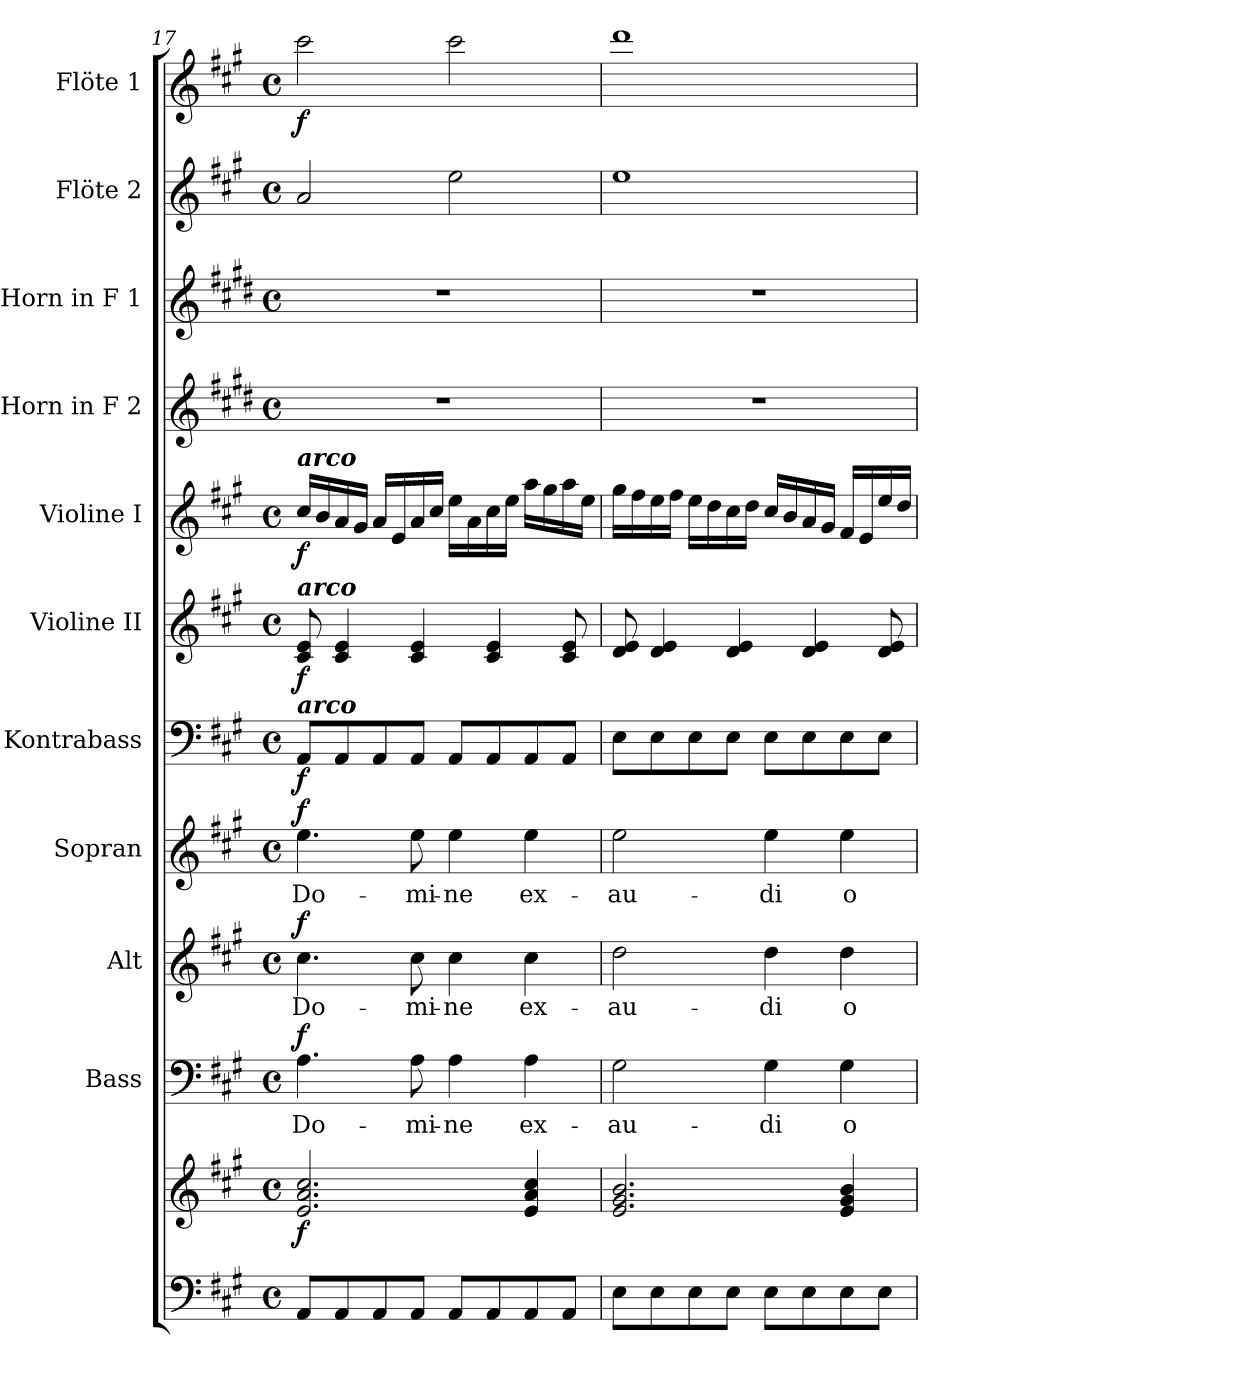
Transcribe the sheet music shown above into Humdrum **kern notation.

**kern	**kern	**dynam	**kern	**text	**dynam	**kern	**text	**dynam	**kern	**text	**dynam	**kern	**dynam	**kern	**dynam	**kern	**dynam	**kern	**kern	**kern	**kern	**dynam
*part11	*part11	*part11	*part10	*part10	*part10	*part9	*part9	*part9	*part8	*part8	*part8	*part7	*part7	*part6	*part6	*part5	*part5	*part4	*part3	*part2	*part1	*part1
*staff12	*staff11	*staff11/12	*staff10	*staff10	*staff10	*staff9	*staff9	*staff9	*staff8	*staff8	*staff8	*staff7	*staff7	*staff6	*staff6	*staff5	*staff5	*staff4	*staff3	*staff2	*staff1	*staff1
*	*	*	*I"Bass	*	*	*I"Alt	*	*	*I"Sopran	*	*	*I"Kontrabass	*	*I"Violine II	*	*I"Violine I	*	*I"Horn in F 2	*I"Horn in F 1	*I"Flöte 2	*I"Flöte 1	*
*	*	*	*I'B.	*	*	*I'A.	*	*	*I'S.	*	*	*I'Kb.	*	*I'Vl. II	*	*I'Vl. I	*	*	*	*I'Fl. 2	*I'Fl. 1	*
*clefF4	*clefG2	*	*clefF4	*	*	*clefG2	*	*	*clefG2	*	*	*clefF4	*	*clefG2	*	*clefG2	*	*clefG2	*clefG2	*clefG2	*clefG2	*
*	*	*	*	*	*	*	*	*	*	*	*	*ITrd7c12	*	*	*	*	*	*ITrd4c7	*ITrd4c7	*	*	*
*k[f#c#g#]	*k[f#c#g#]	*	*k[f#c#g#]	*	*	*k[f#c#g#]	*	*	*k[f#c#g#]	*	*	*k[f#c#g#]	*	*k[f#c#g#]	*	*k[f#c#g#]	*	*k[f#c#g#]	*k[f#c#g#]	*k[f#c#g#]	*k[f#c#g#]	*
*A:	*A:	*	*A:	*	*	*A:	*	*	*A:	*	*	*A:	*	*A:	*	*A:	*	*A:	*A:	*A:	*A:	*
*M4/4	*M4/4	*	*M4/4	*	*	*M4/4	*	*	*M4/4	*	*	*M4/4	*	*M4/4	*	*M4/4	*	*M4/4	*M4/4	*M4/4	*M4/4	*
*met(c)	*met(c)	*	*met(c)	*	*	*met(c)	*	*	*met(c)	*	*	*met(c)	*	*met(c)	*	*met(c)	*	*met(c)	*met(c)	*met(c)	*met(c)	*
=17	=17	=17	=17	=17	=17	=17	=17	=17	=17	=17	=17	=17	=17	=17	=17	=17	=17	=17	=17	=17	=17	=17
!	!	!	!	!	!	!	!	!	!	!	!	!	!	!	!	!LO:TX:a:Bi:t=arco	!	!	!	!	!	!
!	!	!	!	!	!	!	!	!	!	!	!	!	!	!LO:TX:a:Bi:t=arco	!	!	!	!	!	!	!	!
!	!	!	!	!	!	!	!	!	!	!	!	!LO:TX:a:Bi:t=arco	!	!	!	!	!	!	!	!	!	!
!	!	!LO:DY:b	!	!LO:LY:b	!LO:DY:a	!	!LO:LY:b	!LO:DY:a	!	!LO:LY:b	!LO:DY:a	!	!LO:DY:b	!	!LO:DY:b	!	!LO:DY:b	!	!	!	!	!LO:DY:b
8AA/L	2.e/ 2.a/ 2.cc#/	f	4.A\	Do-	f	4.cc#\	Do-	f	4.ee\	Do-	f	8AAA/L	f	8c#/ 8e/	f	16cc#/LL	f	1r	1r	2a/	2ccc#\	f
.	.	.	.	.	.	.	.	.	.	.	.	.	.	.	.	16b/	.	.	.	.	.	.
8AA/	.	.	.	.	.	.	.	.	.	.	.	8AAA/	.	4c#/ 4e/	.	16a/	.	.	.	.	.	.
.	.	.	.	.	.	.	.	.	.	.	.	.	.	.	.	16g#/JJ	.	.	.	.	.	.
8AA/	.	.	.	.	.	.	.	.	.	.	.	8AAA/	.	.	.	16a/LL	.	.	.	.	.	.
.	.	.	.	.	.	.	.	.	.	.	.	.	.	.	.	16e/	.	.	.	.	.	.
!	!	!	!	!LO:LY:b	!	!	!LO:LY:b	!	!	!LO:LY:b	!	!	!	!	!	!	!	!	!	!	!	!
8AA/J	.	.	8A\	-mi-	.	8cc#\	-mi-	.	8ee\	-mi-	.	8AAA/J	.	4c#/ 4e/	.	16a/	.	.	.	.	.	.
.	.	.	.	.	.	.	.	.	.	.	.	.	.	.	.	16cc#/JJ	.	.	.	.	.	.
!	!	!	!	!LO:LY:b	!	!	!LO:LY:b	!	!	!LO:LY:b	!	!	!	!	!	!	!	!	!	!	!	!
8AA/L	.	.	4A\	-ne	.	4cc#\	-ne	.	4ee\	-ne	.	8AAA/L	.	.	.	16ee\LL	.	.	.	2ee\	2ccc#\	.
.	.	.	.	.	.	.	.	.	.	.	.	.	.	.	.	16a\	.	.	.	.	.	.
8AA/	.	.	.	.	.	.	.	.	.	.	.	8AAA/	.	4c#/ 4e/	.	16cc#\	.	.	.	.	.	.
.	.	.	.	.	.	.	.	.	.	.	.	.	.	.	.	16ee\JJ	.	.	.	.	.	.
!	!	!	!	!LO:LY:b	!	!	!LO:LY:b	!	!	!LO:LY:b	!	!	!	!	!	!	!	!	!	!	!	!
8AA/	4e/ 4a/ 4cc#/	.	4A\	ex-	.	4cc#\	ex-	.	4ee\	ex-	.	8AAA/	.	.	.	16aa\LL	.	.	.	.	.	.
.	.	.	.	.	.	.	.	.	.	.	.	.	.	.	.	16gg#\	.	.	.	.	.	.
8AA/J	.	.	.	.	.	.	.	.	.	.	.	8AAA/J	.	8c#/ 8e/	.	16aa\	.	.	.	.	.	.
.	.	.	.	.	.	.	.	.	.	.	.	.	.	.	.	16ee\JJ	.	.	.	.	.	.
=18	=18	=18	=18	=18	=18	=18	=18	=18	=18	=18	=18	=18	=18	=18	=18	=18	=18	=18	=18	=18	=18	=18
!	!	!	!	!LO:LY:b	!	!	!LO:LY:b	!	!	!LO:LY:b	!	!	!	!	!	!	!	!	!	!	!	!
8E\L	2.e/ 2.g#/ 2.b/	.	2G#\	-au-	.	2dd\	-au-	.	2ee\	-au-	.	8EE\L	.	8d/ 8e/	.	16gg#\LL	.	1r	1r	1ee	1ddd	.
.	.	.	.	.	.	.	.	.	.	.	.	.	.	.	.	16ff#\	.	.	.	.	.	.
8E\	.	.	.	.	.	.	.	.	.	.	.	8EE\	.	4d/ 4e/	.	16ee\	.	.	.	.	.	.
.	.	.	.	.	.	.	.	.	.	.	.	.	.	.	.	16ff#\JJ	.	.	.	.	.	.
8E\	.	.	.	.	.	.	.	.	.	.	.	8EE\	.	.	.	16ee\LL	.	.	.	.	.	.
.	.	.	.	.	.	.	.	.	.	.	.	.	.	.	.	16dd\	.	.	.	.	.	.
8E\J	.	.	.	.	.	.	.	.	.	.	.	8EE\J	.	4d/ 4e/	.	16cc#\	.	.	.	.	.	.
.	.	.	.	.	.	.	.	.	.	.	.	.	.	.	.	16dd\JJ	.	.	.	.	.	.
!	!	!	!	!LO:LY:b	!	!	!LO:LY:b	!	!	!LO:LY:b	!	!	!	!	!	!	!	!	!	!	!	!
8E\L	.	.	4G#\	-di	.	4dd\	-di	.	4ee\	-di	.	8EE\L	.	.	.	16cc#/LL	.	.	.	.	.	.
.	.	.	.	.	.	.	.	.	.	.	.	.	.	.	.	16b/	.	.	.	.	.	.
8E\	.	.	.	.	.	.	.	.	.	.	.	8EE\	.	4d/ 4e/	.	16a/	.	.	.	.	.	.
.	.	.	.	.	.	.	.	.	.	.	.	.	.	.	.	16g#/JJ	.	.	.	.	.	.
!	!	!	!	!LO:LY:b	!	!	!LO:LY:b	!	!	!LO:LY:b	!	!	!	!	!	!	!	!	!	!	!	!
8E\	4e/ 4g#/ 4b/	.	4G#\	o-	.	4dd\	o-	.	4ee\	o-	.	8EE\	.	.	.	16f#/LL	.	.	.	.	.	.
.	.	.	.	.	.	.	.	.	.	.	.	.	.	.	.	16e/	.	.	.	.	.	.
8E\J	.	.	.	.	.	.	.	.	.	.	.	8EE\J	.	8d/ 8e/	.	16ee/	.	.	.	.	.	.
.	.	.	.	.	.	.	.	.	.	.	.	.	.	.	.	16dd/JJ	.	.	.	.	.	.
=	=	=	=	=	=	=	=	=	=	=	=	=	=	=	=	=	=	=	=	=	=	=
*-	*-	*-	*-	*-	*-	*-	*-	*-	*-	*-	*-	*-	*-	*-	*-	*-	*-	*-	*-	*-	*-	*-
